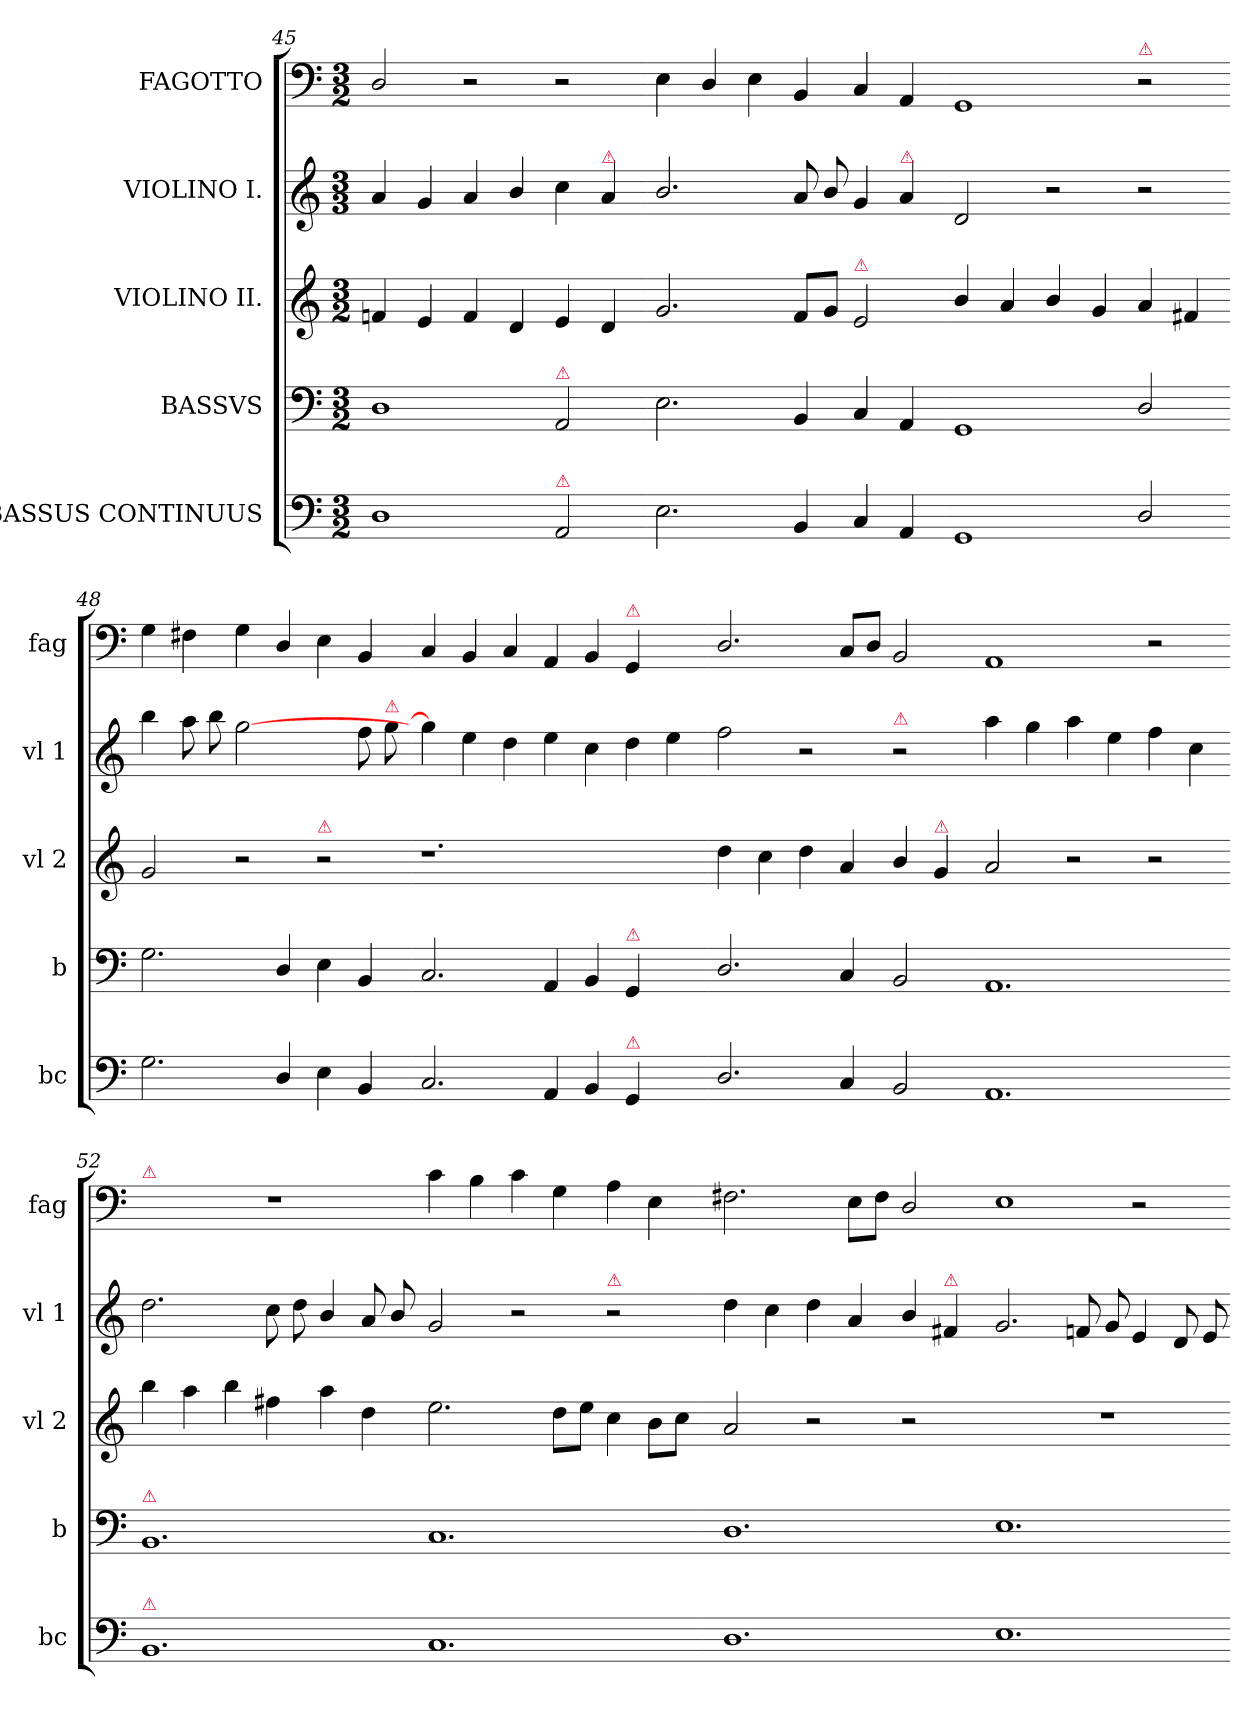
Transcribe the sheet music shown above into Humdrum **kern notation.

**kern	**kern	**kern	**kern	**kern
*part5	*part4	*part3	*part2	*part1
*staff5	*staff4	*staff3	*staff2	*staff1
*I"BASSUS CONTINUUS	*I"BASSVS	*I"VIOLINO II.	*I"VIOLINO I.	*I"FAGOTTO
*I'bc	*I'b	*I'vl 2	*I'vl 1	*I'fag
*clefF4	*clefF4	*clefG2	*clefG2	*clefF4
*k[]	*k[]	*k[]	*k[]	*k[]
*C:	*C:	*C:	*C:	*C:
*M3/2	*M3/2	*M3/2	*M3/3	*M3/2
=45	=45	=45	=45	=45
1D	1D	4fn/	4a/	2D/
.	.	4e/	4g/	.
.	.	4f/	4a/	2r
.	.	4d/	4b/	.
!	!LO:TX:a:color=crimson:t=⚠	!	!	!
!LO:TX:a:color=crimson:t=⚠	!	!	!	!
2AA/	2AA/	4e/	4cc\	2r
!	!	!	!LO:TX:a:color=crimson:t=⚠	!
.	.	4d/	4a/	.
=46-	=46-	=46-	=46-	=46-
2.E\	2.E\	2.g/	2.b/	4E\
.	.	.	.	4D/
.	.	.	.	4E\
4BB/	4BB/	8f/L	8a/	4BB/
.	.	8g/J	8b/	.
!	!	!LO:TX:a:color=crimson:t=⚠	!	!
4C/	4C/	2e/	4g/	4C/
!	!	!	!LO:TX:a:color=crimson:t=⚠	!
4AA/	4AA/	.	4a/	4AA/
=47-	=47-	=47-	=47-	=47-
1GG	1GG	4b/	2d/	1GG
.	.	4a/	.	.
.	.	4b/	2r	.
.	.	4g/	.	.
!	!	!	!	!LO:TX:a:color=crimson:t=⚠
2D/	2D/	4a/	2r	2r
.	.	4f#X/	.	.
=48-	=48-	=48-	=48-	=48-
2.G\	2.G\	2g/	4bb\	4G\
.	.	.	8aa\	4F#X\
.	.	.	8bb\	.
.	.	2r	[2gg\	4G\
4D/	4D/	.	.	4D/
!	!	!LO:TX:a:color=crimson:t=⚠	!	!
4E\	4E\	2r	4ryy	4E\
4BB/	4BB/	.	8ff\	4BB/
!	!	!	!LO:TX:a:color=crimson:t=⚠	!
.	.	.	8gg\	.
=49-	=49-	=49-	=49-	=49-
2.C/	2.C/	1.r	4gg\]	4C/
.	.	.	4ee\	4BB/
.	.	.	4dd\	4C/
4AA/	4AA/	.	4ee\	4AA/
4BB/	4BB/	.	4cc\	4BB/
!	!	!	!	!LO:TX:a:color=crimson:t=⚠
!	!LO:TX:a:color=crimson:t=⚠	!	!	!
!LO:TX:a:color=crimson:t=⚠	!	!	!	!
4GG/	4GG/	.	4dd\	4GG/
4ryy	4ryy	4ryy	4ee\	4ryy
=50-	=50-	=50-	=50-	=50-
2.D/	2.D/	4dd\	2ff\	2.D/
.	.	4cc\	.	.
.	.	4dd\	2r	.
4C/	4C/	4a/	.	8C/L
.	.	.	.	8D/J
!	!	!	!LO:TX:a:color=crimson:t=⚠	!
2BB/	2BB/	4b/	2r	2BB/
!	!	!LO:TX:a:color=crimson:t=⚠	!	!
.	.	4g/	.	.
=51-	=51-	=51-	=51-	=51-
1.AA	1.AA	2a/	4aa\	1AA
.	.	.	4gg\	.
.	.	2r	4aa\	.
.	.	.	4ee\	.
.	.	2r	4ff\	2r
.	.	.	4cc\	.
=52-	=52-	=52-	=52-	=52-
!	!	!	!	!LO:TX:a:color=crimson:t=⚠
!	!LO:TX:a:color=crimson:t=⚠	!	!	!
!LO:TX:a:color=crimson:t=⚠	!	!	!	!
1.BB	1.BB	4bb\	2.dd\	1.r
.	.	4aa\	.	.
.	.	4bb\	.	.
.	.	4ff#X\	8cc\	.
.	.	.	8dd\	.
.	.	4aa\	4b/	.
.	.	4dd\	8a/	.
.	.	.	8b/	.
=53-	=53-	=53-	=53-	=53-
1.C	1.C	2.ee\	2g/	4c\
.	.	.	.	4B\
.	.	.	2r	4c\
.	.	8dd\L	.	4G\
.	.	8ee\J	.	.
!	!	!	!LO:TX:a:color=crimson:t=⚠	!
.	.	4cc\	2r	4A\
.	.	8b\L	.	4E\
.	.	8cc\J	.	.
=54-	=54-	=54-	=54-	=54-
1.D	1.D	2a/	4dd\	2.F#X\
.	.	.	4cc\	.
.	.	2r	4dd\	.
.	.	.	4a/	8E\L
.	.	.	.	8F#\J
.	.	2r	4b/	2D/
!	!	!	!LO:TX:a:color=crimson:t=⚠	!
.	.	.	4f#X/	.
=55-	=55-	=55-	=55-	=55-
1.E	1.E	1.r	2.g/	1E
.	.	.	8fn/	.
.	.	.	8g/	.
.	.	.	4e/	2r
.	.	.	8d/	.
.	.	.	8e/	.
=-	=-	=-	=-	=-
*-	*-	*-	*-	*-
